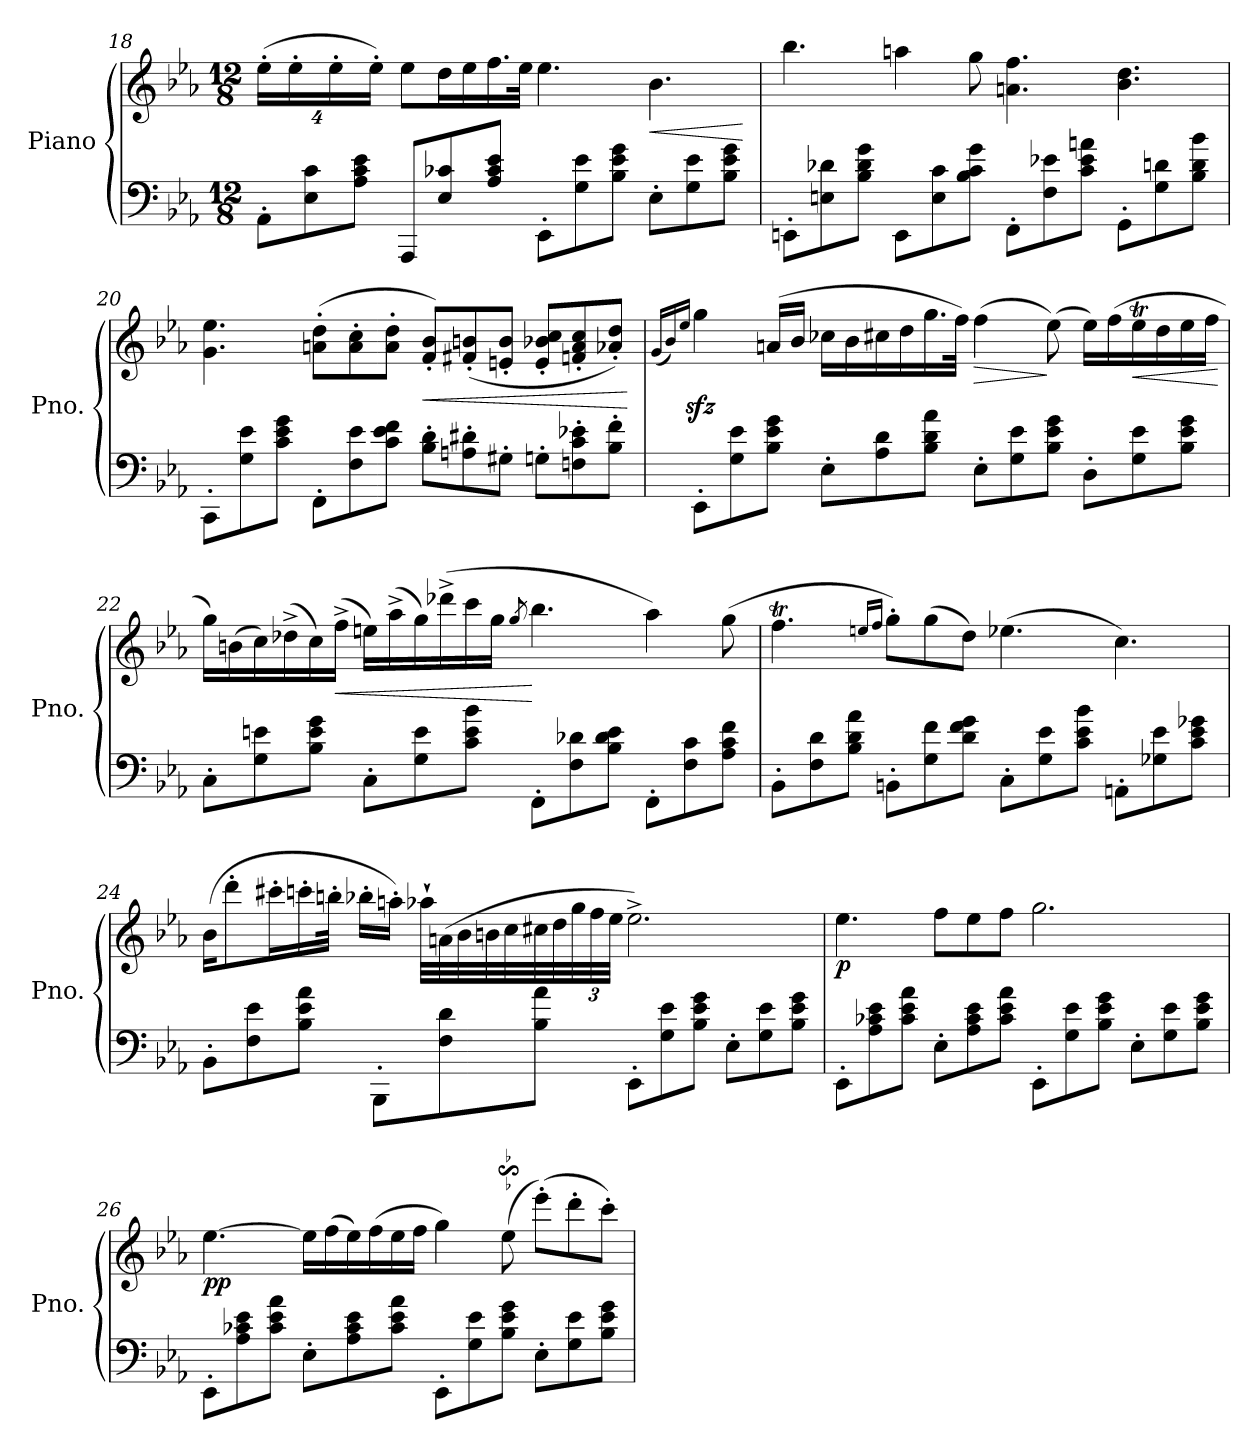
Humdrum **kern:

**kern	**kern	**dynam
*part1	*part1	*part1
*staff2	*staff1	*staff1/2
*I"Piano	*	*
*I'Pno.	*	*
!!LO:LB:g=z
*clefF4	*clefG2	*
*k[b-e-a-]	*k[b-e-a-]	*
*M12/8	*M12/8	*
*	*Xbrackettup	*
=18	=18	=18
8AA-'\L	(>32%3ee-'\L	.
.	32%3ee-'\	.
8E-\ 8c\	.	.
.	32%3ee-'\	.
8A-\ 8c\ 8e-\J	.	.
.	32%3ee-'\J)	.
8AAA-/L	8ee-\L	.
8E-/ 8c-X/	16dd\L	.
.	16ee-\	.
8A-/ 8c-/ 8e-/J	16.ff\	.
.	32ee-\JJk	.
8EE-'\L	4.ee-\	.
8G\ 8e-\	.	.
8B-\ 8e-\ 8g\J	.	.
!	!	!LO:HP:b
8E-'\L	4.b-\	<
8G\ 8e-\	.	.
8B-\ 8e-\ 8g\J	.	.
.	.	[
=19	=19	=19
8EEn'\L	4.bb-\	.
8En\ 8d-X\	.	.
8B-\ 8d-\ 8g\J	.	.
8EE\L	4aan\	.
8E\ 8c\	.	.
8B-\ 8c\ 8g\J	8gg\	.
8FF'\L	4.an\ 4.ff\	.
8F\ 8e-X\	.	.
8c\ 8e-\ 8an\J	.	.
8GG'\L	4.b-\ 4.dd\	.
8G\ 8dn\	.	.
8B-\ 8d\ 8b-\J	.	.
!!LO:LB:g=z
=20	=20	=20
8CC'\L	4.g\ 4.ee-\	.
8G\ 8e-\	.	.
8c\ 8e-\ 8g\J	.	.
8FF'\L	(>8an\' 8dd\'L	.
8F\ 8e-\	8a\' 8cc\'	.
8c\ 8e-\ 8f\J	8a\' 8dd\'J	.
*	*MM55	*
!	!	!LO:HP:b
8B-\' 8d\'L	8f/' 8b-/'L)	<
8An\' 8d#X\'	(<8f#X/' 8bn/'	.
8G#X'\J	8en/' 8b/'J	.
*	*MM53	*
8Gn'\L	8e/' 8b-X/' 8cc/'L	.
8Fn\' 8c\' 8e-X\'	8fn/' 8a/' 8cc/'	.
8B-\' 8f\'J	8a-X/' 8dd/'J)	.
.	.	[
=21	=21	=21
*	*MM60	*
.	(<16qg/LL	.
.	16qb-/)	.
.	16qee-/JJ	.
8EE-'\L	4ggzz<\	.
8G\ 8e-\	.	.
8B-\ 8e-\ 8g\J	(>16an/LL	.
.	16b-/JJ	.
8E-'\L	16cc-X\LL	.
.	16b-\	.
8A-\ 8d\	16cc#X\	.
.	16dd\	.
8B-\ 8d\ 8a-\J	16.gg\	.
.	32ff\JJk)	.
!	!	!LO:HP:b
8E-'\L	(>4ff\	>
8G\ 8e-\	.	.
8B-\ 8e-\ 8g\J	(>8ee-\)	]
8D'\L	16ee-\LL)	.
.	(>16ff\	.
!	!	!LO:HP:b
8G\ 8e-\	16ee-T\	<
.	16dd\	.
8B-\ 8e-\ 8g\J	16ee-\	.
.	16ff\JJ	.
.	.	[
!!LO:LB:g=z
=22	=22	=22
8C'\L	16gg\LL)	.
*	*MM55	*
.	(>16bn\	.
8G\ 8en\	16cc\)	.
.	(>16dd-X^\	.
8B-\ 8e\ 8g\J	16cc\)	.
*	*MM53	*
!	!	!LO:HP:b
.	(>16ff^\JJ	<
8C'\L	16een\LL)	.
.	(>16aa-^\	.
8G\ 8e\	16gg\)	.
*	*MM50	*
.	(>16ddd-X^\	.
8c\ 8e\ 8b-\J	16ccc\	.
.	16gg\JJ	.
*	*MM60	*
.	8qgg/	.
8FF'\L	4.bb-\	[
8F\ 8d-X\	.	.
8B-\ 8d-\ 8e\J	.	.
8FF'\L	4aa-\)	.
8F\ 8c\	.	.
8A-\ 8c\ 8f\J	(>8gg\	.
=23	=23	=23
8BB-'\L	4.ffT\	.
8F\ 8d\	.	.
8B-\ 8d\ 8a-\J	.	.
.	16qeen/LL	.
.	16qff/JJ	.
8BBn'\L	8gg'\L)	.
8G\ 8f\	(>8gg\	.
8d\ 8f\ 8g\J	8dd\J)	.
8C'\L	(>4.ee-X\	.
8G\ 8e-\	.	.
8c\ 8e-\ 8b-\J	.	.
8AAn'\L	4.cc\)	.
8G-X\ 8e-\	.	.
8c\ 8e-\ 8g-X\J	.	.
!!LO:PB:g=z
=24	=24	=24
8BB-'\L	(>16b-\KL	.
.	8ddd'\	.
8F\ 8e-\	.	.
.	16ccc#X'\L	.
8B-\ 8e-\ 8a-\J	16cccn'\	.
.	32bbn'\JJk	.
.	16bb-X'\LL	.
8BBB-'\L	.	.
.	16aan'\JJ)	.
.	32aa-X`\LLL	.
8F\ 8d\	(>32an\	.
.	32b-\	.
.	32bn\	.
.	32cc\	.
8B-\ 8a-\J	32cc#X\	.
.	32dd\	.
.	48gg\	.
.	48ff\	.
.	48ee-\JJJ	.
8EE-'\L	2.ee-^\)	.
8G\ 8e-\	.	.
8B-\ 8e-\ 8g\J	.	.
8E-'\L	.	.
8G\ 8e-\	.	.
8B-\ 8e-\ 8g\J	.	.
!!LO:LB:g=z
=25	=25	=25
!	!	!LO:DY:b
8EE-'\L	4.ee-\	p
8A-\ 8c-X\ 8e-\	.	.
8c-\ 8e-\ 8a-\J	.	.
8E-'\L	8ff\L	.
8A-\ 8c-\ 8e-\	8ee-\	.
8c-\ 8e-\ 8a-\J	8ff\J	.
8EE-'\L	2.gg\	.
8G\ 8e-\	.	.
8B-\ 8e-\ 8g\J	.	.
8E-'\L	.	.
8G\ 8e-\	.	.
8B-\ 8e-\ 8g\J	.	.
=26	=26	=26
!	!	!LO:DY:b
8EE-'\L	[4.ee-\	pp
8A-\ 8c-X\ 8e-\	.	.
8c-\ 8e-\ 8a-\J	.	.
8E-'\L	16ee-\LL]	.
.	(>16ff\	.
8A-\ 8c-\ 8e-\	16ee-\)	.
.	(>16ff\	.
8c-\ 8e-\ 8a-\J	16ee-\	.
.	16ff\JJ	.
8EE-'\L	4gg\)	.
8G\ 8e-\	.	.
8B-\ 8e-\ 8g\J	(>8ee-s$Ss\	.
8E-'\L	(>8eee-'\L)	.
8G\ 8e-\	8ddd'\	.
8B-\ 8e-\ 8g\J	8ccc'\J)	.
=	=	=
*-	*-	*-
